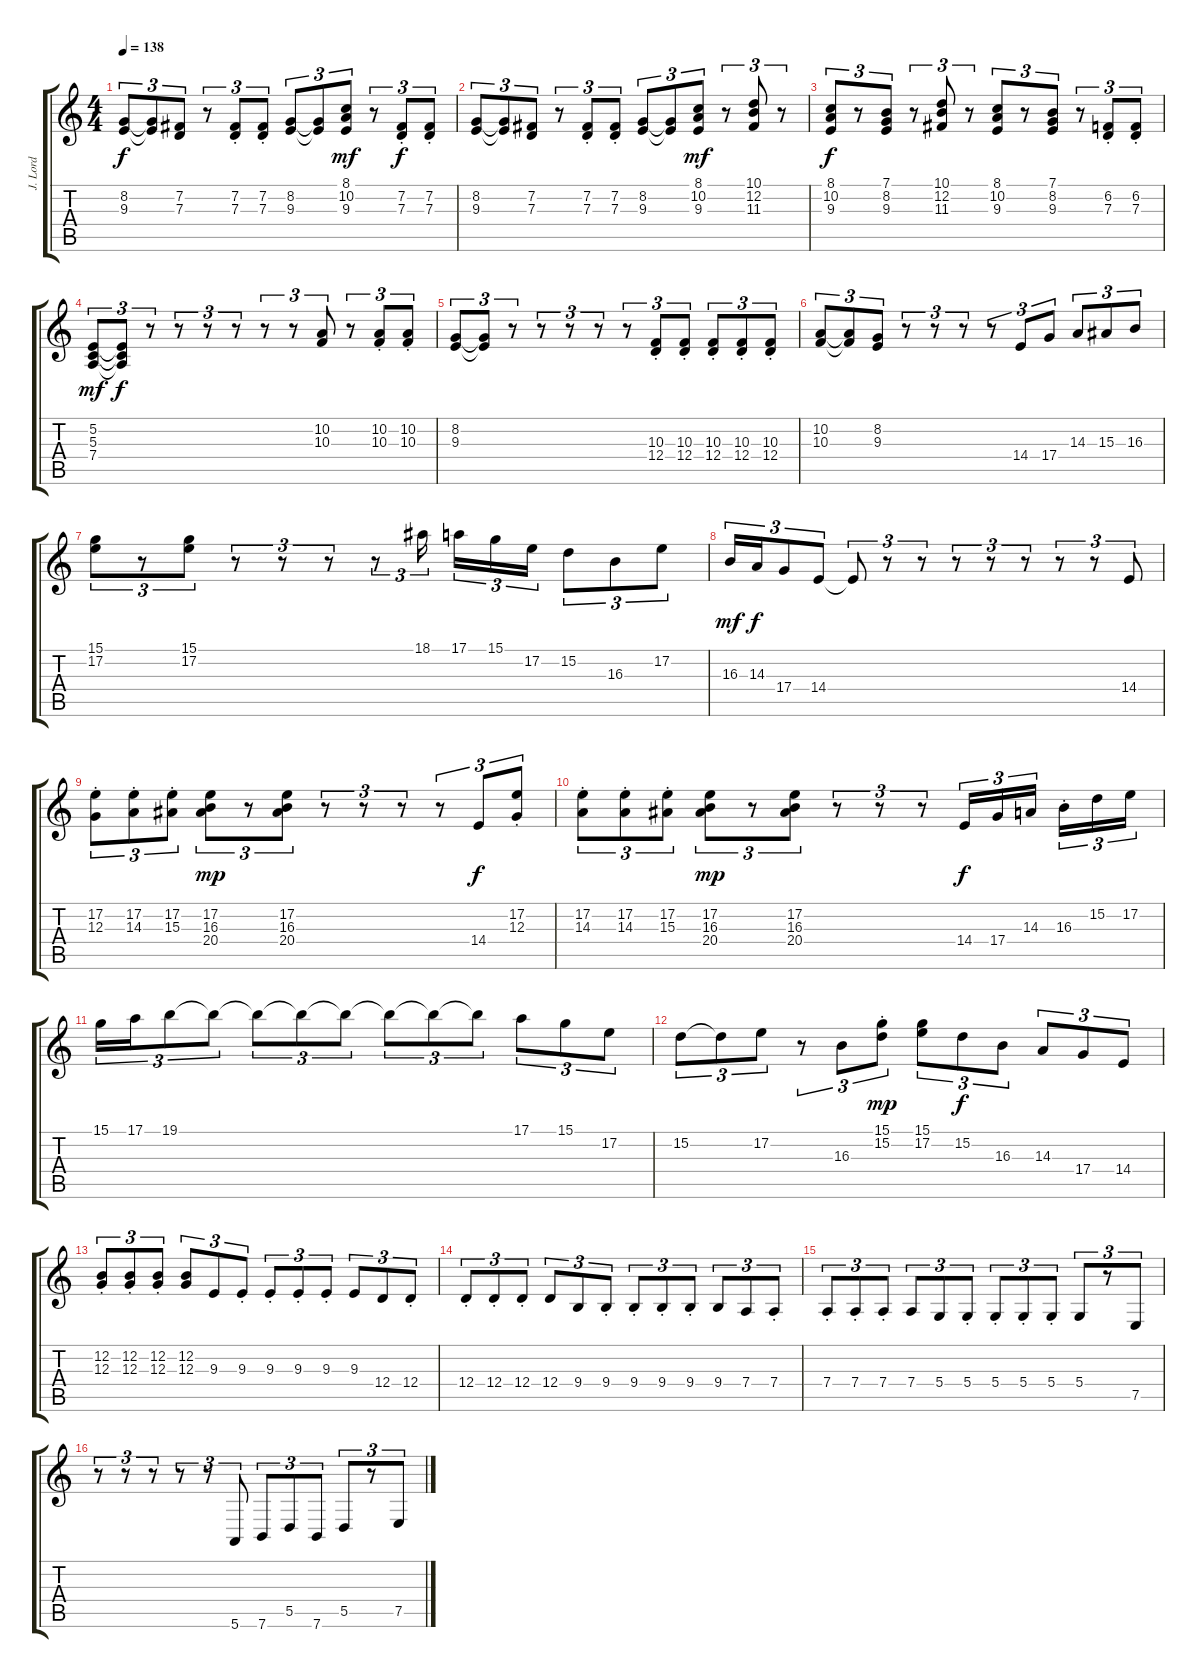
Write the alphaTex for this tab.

\track ("J. Lord" "J. Lord") {instrument drawbarorgan}
\staff {score tabs}
\tuning (E4 B3 G3 D3 A2 E2) {hide}
\ts (4 4)
\tempo 138
\clef g2
\ks c
(8.2 9.3).8{tu (3 2) dy f} (8.2{t} 9.3{t}).8{tu (3 2)} (7.2 7.3).8{tu (3 2)} r.8{tu (3 2)} (7.2{st} 7.3{st}).8{tu (3 2)} (7.2{st} 7.3{st}).8{tu (3 2)} (8.2 9.3).8{tu (3 2)} (8.2{t} 9.3{t}).8{tu (3 2)} (8.1 10.2 9.3).8{tu (3 2) dy mf} r.8{tu (3 2)} (7.2{st} 7.3{st}).8{tu (3 2) dy f} (7.2{st} 7.3{st}).8{tu (3 2)} |
(8.2 9.3).8{tu (3 2)} (8.2{t} 9.3{t}).8{tu (3 2)} (7.2 7.3).8{tu (3 2)} r.8{tu (3 2)} (7.2{st} 7.3{st}).8{tu (3 2)} (7.2{st} 7.3{st}).8{tu (3 2)} (8.2 9.3).8{tu (3 2)} (8.2{t} 9.3{t}).8{tu (3 2)} (8.1 10.2 9.3).8{tu (3 2) dy mf} r.8{tu (3 2)} (10.1 12.2 11.3).8{tu (3 2)} r.8{tu (3 2)} |
(8.1 10.2 9.3).8{tu (3 2) dy f} r.8{tu (3 2)} (7.1 8.2 9.3).8{tu (3 2)} r.8{tu (3 2)} (10.1 12.2 11.3).8{tu (3 2)} r.8{tu (3 2)} (8.1 10.2 9.3).8{tu (3 2)} r.8{tu (3 2)} (7.1 8.2 9.3).8{tu (3 2)} r.8{tu (3 2)} (6.2{st} 7.3{st}).8{tu (3 2)} (6.2{st} 7.3{st}).8{tu (3 2)} |
(5.2 5.3 7.4).8{tu (3 2) dy mf} (5.2{t} 5.3{t} 7.4{t}).8{tu (3 2) dy f} r.8{tu (3 2)} r.8{tu (3 2)} r.8{tu (3 2)} r.8{tu (3 2)} r.8{tu (3 2)} r.8{tu (3 2)} (10.2 10.3).8{tu (3 2)} r.8{tu (3 2)} (10.2{st} 10.3{st}).8{tu (3 2)} (10.2{st} 10.3{st}).8{tu (3 2)} |
(8.2 9.3).8{tu (3 2)} (8.2{t} 9.3{t}).8{tu (3 2)} r.8{tu (3 2)} r.8{tu (3 2)} r.8{tu (3 2)} r.8{tu (3 2)} r.8{tu (3 2)} (10.3{st} 12.4{st}).8{tu (3 2)} (10.3{st} 12.4{st}).8{tu (3 2)} (10.3{st} 12.4{st}).8{tu (3 2)} (10.3{st} 12.4{st}).8{tu (3 2)} (10.3{st} 12.4{st}).8{tu (3 2)} |
(10.2 10.3).8{tu (3 2)} (10.2{t} 10.3{t}).8{tu (3 2)} (8.2 9.3).8{tu (3 2)} r.8{tu (3 2)} r.8{tu (3 2)} r.8{tu (3 2)} r.8{tu (3 2)} 14.4.8{tu (3 2)} 17.4.8{tu (3 2)} 14.3.8{tu (3 2)} 15.3.8{tu (3 2)} 16.3.8{tu (3 2)} |
(15.1 17.2).8{tu (3 2)} r.8{tu (3 2)} (15.1 17.2).8{tu (3 2)} r.8{tu (3 2)} r.8{tu (3 2)} r.8{tu (3 2)} r.8{tu (3 2)} 18.1.16{tu (3 2) beam splitsecondary} 17.1.16{tu (3 2)} 15.1.16{tu (3 2)} 17.2.16{tu (3 2)} 15.2.8{tu (3 2)} 16.3.8{tu (3 2)} 17.2.8{tu (3 2)} |
16.3.16{tu (3 2) dy mf} 14.3.16{tu (3 2) dy f} 17.4.8{tu (3 2)} 14.4.8{tu (3 2)} 14.4{t}.8{tu (3 2)} r.8{tu (3 2)} r.8{tu (3 2)} r.8{tu (3 2)} r.8{tu (3 2)} r.8{tu (3 2)} r.8{tu (3 2)} r.8{tu (3 2)} 14.4.8{tu (3 2)} |
(17.2{st} 12.3{st}).8{tu (3 2)} (17.2{st} 14.3{st}).8{tu (3 2)} (17.2{st} 15.3{st}).8{tu (3 2)} (17.2 16.3 20.4).8{tu (3 2) dy mp} r.8{tu (3 2)} (17.2 16.3 20.4).8{tu (3 2)} r.8{tu (3 2)} r.8{tu (3 2)} r.8{tu (3 2)} r.8{tu (3 2)} 14.4.8{tu (3 2) dy f} (17.2{st} 12.3{st}).8{tu (3 2)} |
(17.2{st} 14.3{st}).8{tu (3 2)} (17.2{st} 14.3{st}).8{tu (3 2)} (17.2{st} 15.3{st}).8{tu (3 2)} (17.2 16.3 20.4).8{tu (3 2) dy mp} r.8{tu (3 2)} (17.2 16.3 20.4).8{tu (3 2)} r.8{tu (3 2)} r.8{tu (3 2)} r.8{tu (3 2)} 14.4.16{tu (3 2) dy f} 17.4.16{tu (3 2)} 14.3.16{tu (3 2) beam splitsecondary} 16.3{st}.16{tu (3 2)} 15.2.16{tu (3 2)} 17.2.16{tu (3 2)} |
15.1.16{tu (3 2)} 17.1.16{tu (3 2)} 19.1.8{tu (3 2)} 19.1{t}.8{tu (3 2)} 19.1{t}.8{tu (3 2)} 19.1{t}.8{tu (3 2)} 19.1{t}.8{tu (3 2)} 19.1{t}.8{tu (3 2)} 19.1{t}.8{tu (3 2)} 19.1{t}.8{tu (3 2)} 17.1.8{tu (3 2)} 15.1.8{tu (3 2)} 17.2.8{tu (3 2)} |
15.2.8{tu (3 2)} 15.2{t}.8{tu (3 2)} 17.2.8{tu (3 2)} r.8{tu (3 2)} 16.3.8{tu (3 2)} (15.1{st} 15.2{st}).8{tu (3 2) dy mp} (15.1 17.2).8{tu (3 2)} 15.2.8{tu (3 2) dy f} 16.3.8{tu (3 2)} 14.3.8{tu (3 2)} 17.4.8{tu (3 2)} 14.4.8{tu (3 2)} |
(12.2{st} 12.3{st}).8{tu (3 2)} (12.2{st} 12.3{st}).8{tu (3 2)} (12.2{st} 12.3{st}).8{tu (3 2)} (12.2 12.3).8{tu (3 2)} 9.3.8{tu (3 2)} 9.3{st}.8{tu (3 2)} 9.3{st}.8{tu (3 2)} 9.3{st}.8{tu (3 2)} 9.3{st}.8{tu (3 2)} 9.3.8{tu (3 2)} 12.4.8{tu (3 2)} 12.4{st}.8{tu (3 2)} |
12.4{st}.8{tu (3 2)} 12.4{st}.8{tu (3 2)} 12.4{st}.8{tu (3 2)} 12.4.8{tu (3 2)} 9.4.8{tu (3 2)} 9.4{st}.8{tu (3 2)} 9.4{st}.8{tu (3 2)} 9.4{st}.8{tu (3 2)} 9.4{st}.8{tu (3 2)} 9.4.8{tu (3 2)} 7.4.8{tu (3 2)} 7.4{st}.8{tu (3 2)} |
7.4{st}.8{tu (3 2)} 7.4{st}.8{tu (3 2)} 7.4{st}.8{tu (3 2)} 7.4.8{tu (3 2)} 5.4.8{tu (3 2)} 5.4{st}.8{tu (3 2)} 5.4{st}.8{tu (3 2)} 5.4{st}.8{tu (3 2)} 5.4{st}.8{tu (3 2)} 5.4.8{tu (3 2)} r.8{tu (3 2)} 7.5.8{tu (3 2)} |
r.8{tu (3 2)} r.8{tu (3 2)} r.8{tu (3 2)} r.8{tu (3 2)} r.8{tu (3 2)} 5.6.8{tu (3 2)} 7.6.8{tu (3 2)} 5.5.8{tu (3 2)} 7.6.8{tu (3 2)} 5.5.8{tu (3 2)} r.8{tu (3 2)} 7.5.8{tu (3 2)}
